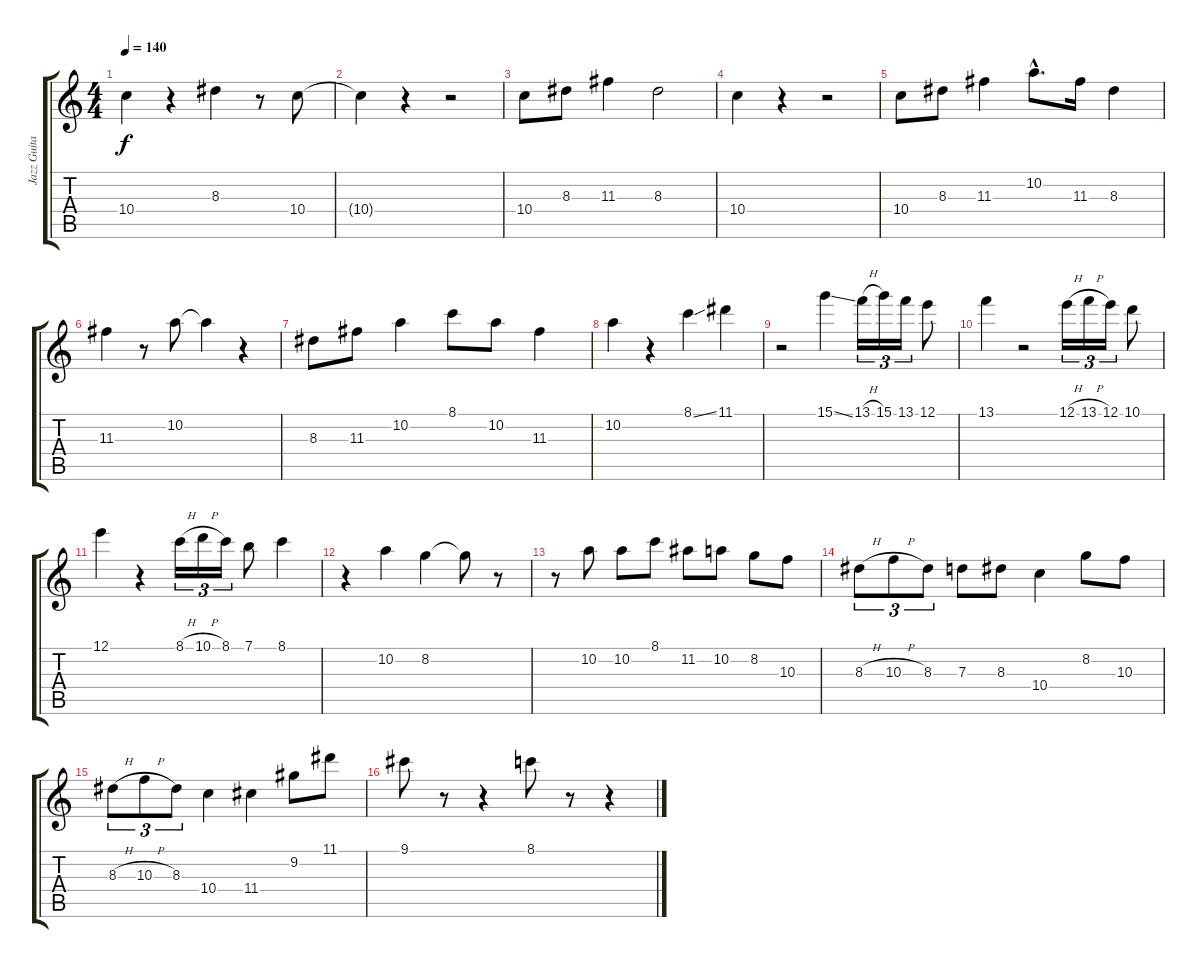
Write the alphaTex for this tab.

\track ("Jazz Guitar" "Jazz Guita") {instrument electricguitarjazz}
\staff {score tabs}
\tuning (E4 B3 G3 D3 A2 E2) {hide}
\ts (4 4)
\tempo 140
\clef g2
\ks c
10.4.4{dy f} r.4 8.3.4 r.8 10.4.8 |
10.4{t}.4 r.4 r.2 |
10.4.8 8.3.8 11.3.4 8.3.2 |
10.4.4 r.4 r.2 |
10.4.8 8.3.8 11.3.4 10.2{hac}.8{d} 11.3.16 8.3.4 |
11.3.4 r.8 10.2.8 10.2{t}.4 r.4 |
8.3.8 11.3.8 10.2.4 8.1.8 10.2.8 11.3.4 |
10.2.4 r.4 8.1{ss}.4 11.1.4 |
r.2 15.1{ss}.4 13.1{h}.16{tu (3 2)} 15.1.16{tu (3 2)} 13.1.16{tu (3 2)} 12.1.8 |
13.1.4 r.2 12.1{h}.16{tu (3 2)} 13.1{h}.16{tu (3 2)} 12.1.16{tu (3 2)} 10.1.8 |
12.1.4 r.4 8.1{h}.16{tu (3 2)} 10.1{h}.16{tu (3 2)} 8.1.16{tu (3 2)} 7.1.8 8.1.4 |
r.4 10.2.4 8.2.4 8.2{t}.8 r.8 |
r.8 10.2.8 10.2.8 8.1.8 11.2.8 10.2.8 8.2.8 10.3.8 |
8.3{h}.8{tu (3 2)} 10.3{h}.8{tu (3 2)} 8.3.8{tu (3 2)} 7.3.8 8.3.8 10.4.4 8.2.8 10.3.8 |
8.3{h}.8{tu (3 2)} 10.3{h}.8{tu (3 2)} 8.3.8{tu (3 2)} 10.4.4 11.4.4 9.2.8 11.1.8 |
9.1.8 r.8 r.4 8.1.8 r.8 r.4
